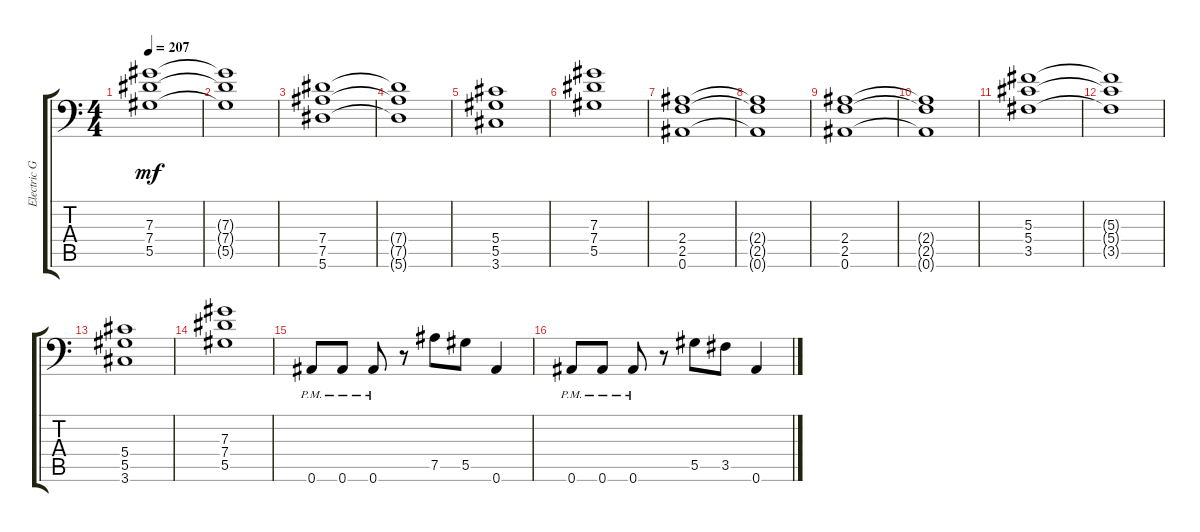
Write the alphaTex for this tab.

\track ("Electric Guitar 1" "Electric G") {instrument distortionguitar}
\staff {score tabs}
\tuning (Bb3 F3 Db3 Ab2 Eb2 Bb1) {hide}
\ts (4 4)
\tempo 207
\clef f4
\ks c
(7.3 7.4 5.5).1{dy mf} |
(7.3{t} 7.4{t} 5.5{t}).1 |
(7.4 7.5 5.6).1 |
(7.4{t} 7.5{t} 5.6{t}).1 |
(5.4 5.5 3.6).1 |
(7.3 7.4 5.5).1 |
(2.4 2.5 0.6).1 |
(2.4{t} 2.5{t} 0.6{t}).1 |
(2.4 2.5 0.6).1 |
(2.4{t} 2.5{t} 0.6{t}).1 |
(5.3 5.4 3.5).1 |
(5.3{t} 5.4{t} 3.5{t}).1 |
(5.4 5.5 3.6).1 |
(7.3 7.4 5.5).1 |
0.6{pm}.8 0.6{pm}.8 0.6{pm}.8 r.8 7.5.8 5.5.8 0.6.4 |
0.6{pm}.8 0.6{pm}.8 0.6{pm}.8 r.8 5.5.8 3.5.8 0.6.4
